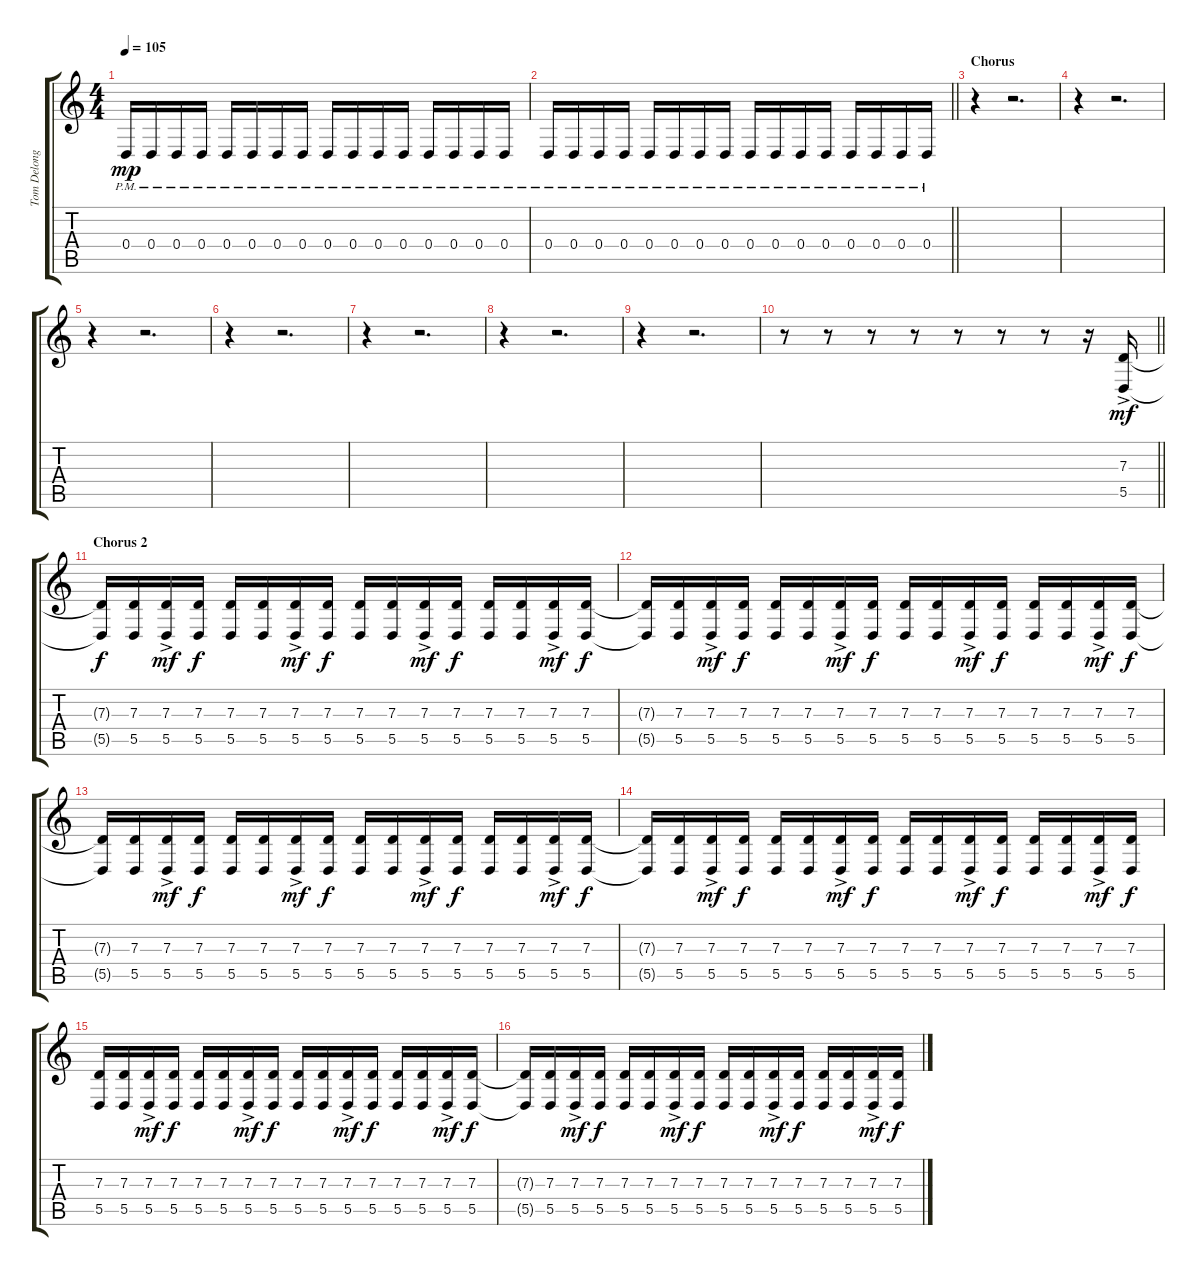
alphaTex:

\track ("Tom Delonge Dist" "Tom Delong") {instrument fx6goblins}
\staff {score tabs}
\tuning (E4 B3 G3 D3 A2 E2) {hide}
\ts (4 4)
\tempo 105
\clef g2
\ks c
0.4{pm}.16{dy mp} 0.4{pm}.16 0.4{pm}.16 0.4{pm}.16 0.4{pm}.16 0.4{pm}.16 0.4{pm}.16 0.4{pm}.16 0.4{pm}.16 0.4{pm}.16 0.4{pm}.16 0.4{pm}.16 0.4{pm}.16 0.4{pm}.16 0.4{pm}.16 0.4{pm}.16 |
\barLineRight lightlight
0.4{pm}.16 0.4{pm}.16 0.4{pm}.16 0.4{pm}.16 0.4{pm}.16 0.4{pm}.16 0.4{pm}.16 0.4{pm}.16 0.4{pm}.16 0.4{pm}.16 0.4{pm}.16 0.4{pm}.16 0.4{pm}.16 0.4{pm}.16 0.4{pm}.16 0.4{pm}.16 |
\section ("" "Chorus")
r.4 r.2{d} |
r.4 r.2{d} |
r.4 r.2{d} |
r.4 r.2{d} |
r.4 r.2{d} |
r.4 r.2{d} |
r.4 r.2{d} |
\barLineRight lightlight
r.8 r.8 r.8 r.8 r.8 r.8 r.8 r.16 (7.3{ac} 5.5{ac}).16{dy mf} |
\section ("" "Chorus 2")
(7.3{t} 5.5{t}).16{dy f} (7.3 5.5).16 (7.3{ac} 5.5{ac}).16{dy mf} (7.3 5.5).16{dy f} (7.3 5.5).16 (7.3 5.5).16 (7.3{ac} 5.5{ac}).16{dy mf} (7.3 5.5).16{dy f} (7.3 5.5).16 (7.3 5.5).16 (7.3{ac} 5.5{ac}).16{dy mf} (7.3 5.5).16{dy f} (7.3 5.5).16 (7.3 5.5).16 (7.3{ac} 5.5{ac}).16{dy mf} (7.3 5.5).16{dy f} |
(7.3{t} 5.5{t}).16 (7.3 5.5).16 (7.3{ac} 5.5{ac}).16{dy mf} (7.3 5.5).16{dy f} (7.3 5.5).16 (7.3 5.5).16 (7.3{ac} 5.5{ac}).16{dy mf} (7.3 5.5).16{dy f} (7.3 5.5).16 (7.3 5.5).16 (7.3{ac} 5.5{ac}).16{dy mf} (7.3 5.5).16{dy f} (7.3 5.5).16 (7.3 5.5).16 (7.3{ac} 5.5{ac}).16{dy mf} (7.3 5.5).16{dy f} |
(7.3{t} 5.5{t}).16 (7.3 5.5).16 (7.3{ac} 5.5{ac}).16{dy mf} (7.3 5.5).16{dy f} (7.3 5.5).16 (7.3 5.5).16 (7.3{ac} 5.5{ac}).16{dy mf} (7.3 5.5).16{dy f} (7.3 5.5).16 (7.3 5.5).16 (7.3{ac} 5.5{ac}).16{dy mf} (7.3 5.5).16{dy f} (7.3 5.5).16 (7.3 5.5).16 (7.3{ac} 5.5{ac}).16{dy mf} (7.3 5.5).16{dy f} |
(7.3{t} 5.5{t}).16 (7.3 5.5).16 (7.3{ac} 5.5{ac}).16{dy mf} (7.3 5.5).16{dy f} (7.3 5.5).16 (7.3 5.5).16 (7.3{ac} 5.5{ac}).16{dy mf} (7.3 5.5).16{dy f} (7.3 5.5).16 (7.3 5.5).16 (7.3{ac} 5.5{ac}).16{dy mf} (7.3 5.5).16{dy f} (7.3 5.5).16 (7.3 5.5).16 (7.3{ac} 5.5{ac}).16{dy mf} (7.3 5.5).16{dy f} |
(7.3 5.5).16 (7.3 5.5).16 (7.3{ac} 5.5{ac}).16{dy mf} (7.3 5.5).16{dy f} (7.3 5.5).16 (7.3 5.5).16 (7.3{ac} 5.5{ac}).16{dy mf} (7.3 5.5).16{dy f} (7.3 5.5).16 (7.3 5.5).16 (7.3{ac} 5.5{ac}).16{dy mf} (7.3 5.5).16{dy f} (7.3 5.5).16 (7.3 5.5).16 (7.3{ac} 5.5{ac}).16{dy mf} (7.3 5.5).16{dy f} |
(7.3{t} 5.5{t}).16 (7.3 5.5).16 (7.3{ac} 5.5{ac}).16{dy mf} (7.3 5.5).16{dy f} (7.3 5.5).16 (7.3 5.5).16 (7.3{ac} 5.5{ac}).16{dy mf} (7.3 5.5).16{dy f} (7.3 5.5).16 (7.3 5.5).16 (7.3{ac} 5.5{ac}).16{dy mf} (7.3 5.5).16{dy f} (7.3 5.5).16 (7.3 5.5).16 (7.3{ac} 5.5{ac}).16{dy mf} (7.3 5.5).16{dy f}
